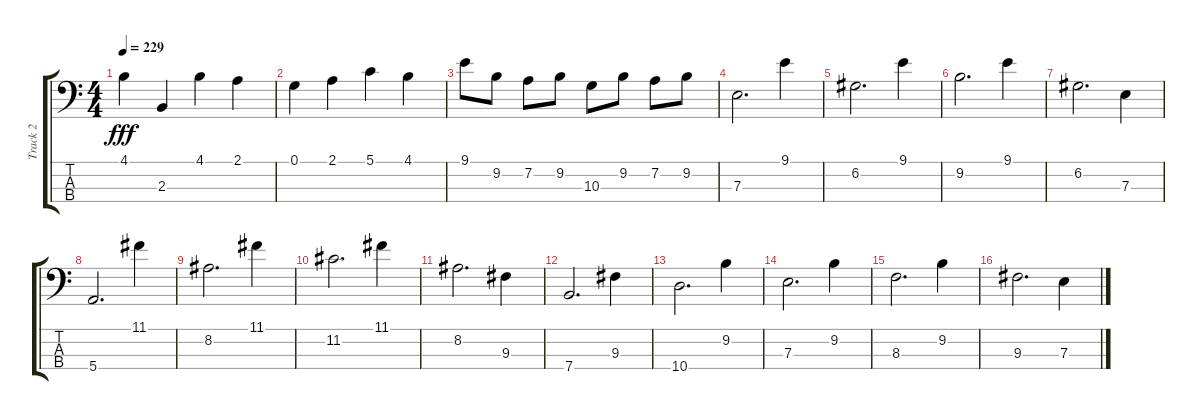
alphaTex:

\track ("Track 2" "Track 2") {instrument electricbasspick}
\staff {score tabs}
\tuning (G2 D2 A1 E1) {hide}
\ts (4 4)
\tempo 229
\clef f4
\ks c
4.1.4{dy fff} 2.3.4 4.1.4 2.1.4 |
0.1.4 2.1.4 5.1.4 4.1.4 |
9.1.8 9.2.8 7.2.8 9.2.8 10.3.8 9.2.8 7.2.8 9.2.8 |
7.3.2{d} 9.1.4 |
6.2.2{d} 9.1.4 |
9.2.2{d} 9.1.4 |
6.2.2{d} 7.3.4 |
5.4.2{d} 11.1.4 |
8.2.2{d} 11.1.4 |
11.2.2{d} 11.1.4 |
8.2.2{d} 9.3.4 |
7.4.2{d} 9.3.4 |
10.4.2{d} 9.2.4 |
7.3.2{d} 9.2.4 |
8.3.2{d} 9.2.4 |
9.3.2{d} 7.3.4
